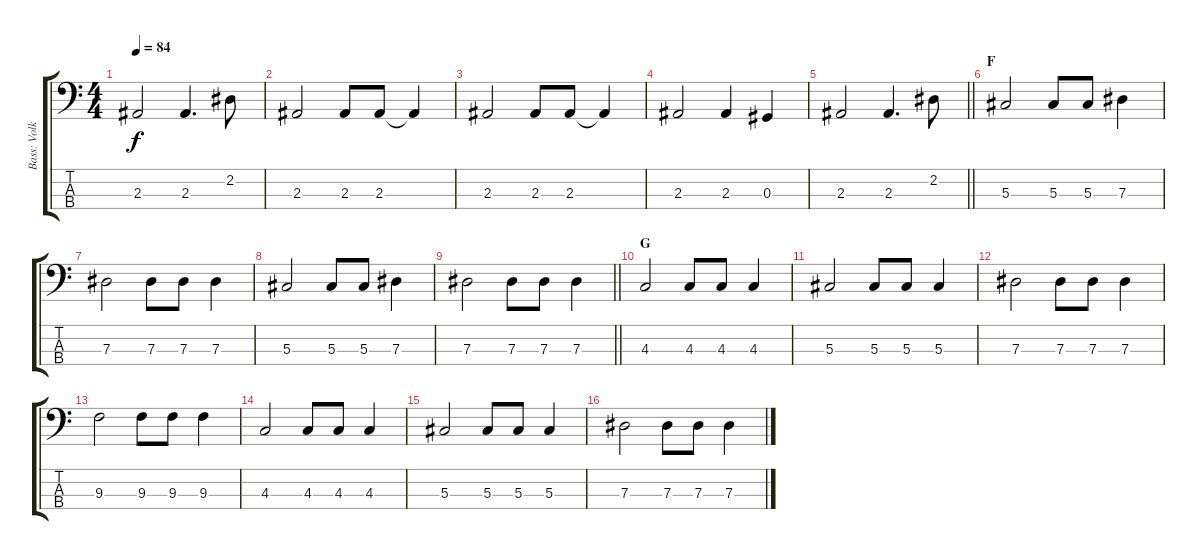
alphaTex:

\track ("Bass: Volker" "Bass: Volk") {instrument electricbassfinger}
\staff {score tabs}
\tuning (Gb2 Db2 Ab1 Eb1) {hide}
\ts (4 4)
\tempo 84
\clef f4
\ks c
2.3.2{dy f} 2.3.4{d} 2.2.8 |
2.3.2 2.3.8 2.3.8 2.3{t}.4 |
2.3.2 2.3.8 2.3.8 2.3{t}.4 |
2.3.2 2.3.4 0.3.4 |
\barLineRight lightlight
2.3.2 2.3.4{d} 2.2.8 |
\section ("" "F")
5.3.2 5.3.8 5.3.8 7.3.4 |
7.3.2 7.3.8 7.3.8 7.3.4 |
5.3.2 5.3.8 5.3.8 7.3.4 |
\barLineRight lightlight
7.3.2 7.3.8 7.3.8 7.3.4 |
\section ("" "G")
4.3.2 4.3.8 4.3.8 4.3.4 |
5.3.2 5.3.8 5.3.8 5.3.4 |
7.3.2 7.3.8 7.3.8 7.3.4 |
9.3.2 9.3.8 9.3.8 9.3.4 |
4.3.2 4.3.8 4.3.8 4.3.4 |
5.3.2 5.3.8 5.3.8 5.3.4 |
7.3.2 7.3.8 7.3.8 7.3.4
